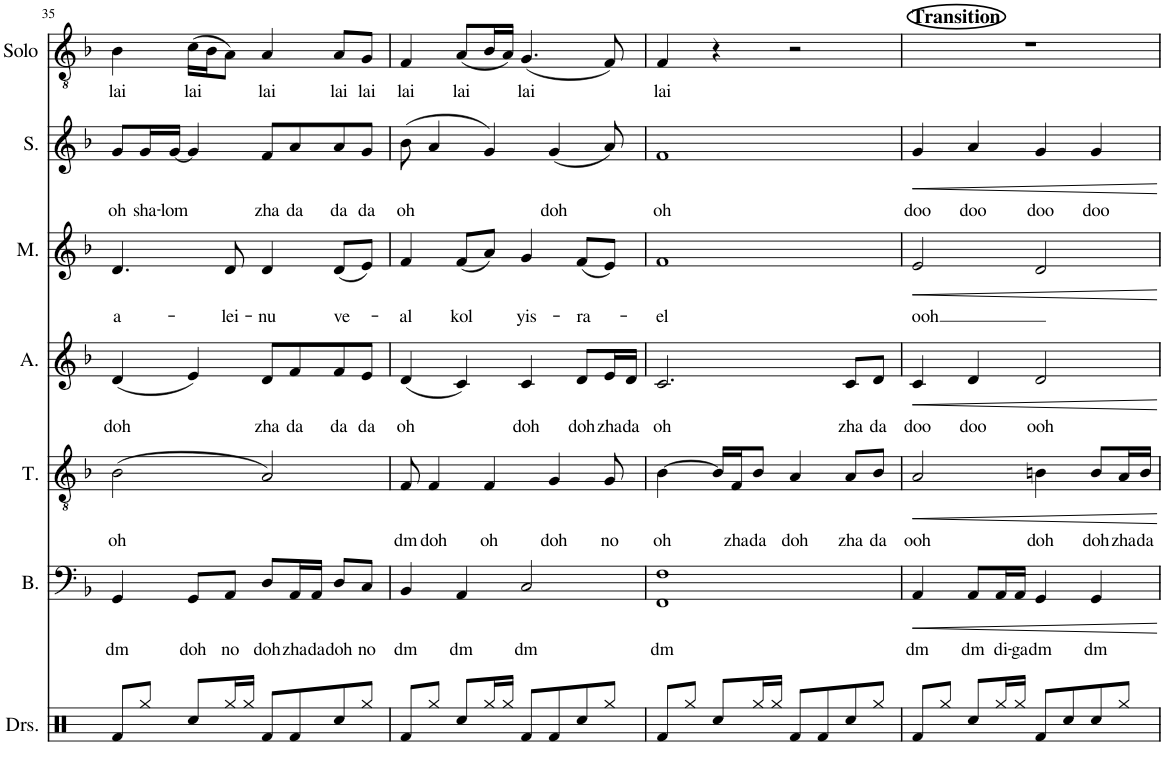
**kern	**text	**kern	**text	**kern	**text	**kern	**text	**kern	**text	**kern	**text
*part6	*part6	*part5	*part5	*part4	*part4	*part3	*part3	*part2	*part2	*part1	*part1
*staff6	*staff6	*staff5	*staff5	*staff4	*staff4	*staff3	*staff3	*staff2	*staff2	*staff1	*staff1
*I"Bass	*	*I"Tenor	*	*I"Alto	*	*I"Mezzo	*	*I"Soprano	*	*I"Solo	*
*I'B.	*	*I'T.	*	*I'A.	*	*I'M.	*	*I'S.	*	*I'Solo	*
!!LO:PB:g=z
*clefF4	*	*clefGv2	*	*clefG2	*	*clefG2	*	*clefG2	*	*clefGv2	*
*k[b-]	*	*k[b-]	*	*k[b-]	*	*k[b-]	*	*k[b-]	*	*k[b-]	*
*M4/4	*	*M4/4	*	*M4/4	*	*M4/4	*	*M4/4	*	*M4/4	*
=35	=35	=35	=35	=35	=35	=35	=35	=35	=35	=35	=35
!	!LO:LY:b	!	!LO:LY:b	!	!LO:LY:b	!	!LO:LY:b	!	!LO:LY:b	!	!LO:LY:b
4GG/	dm	(2B-\	oh	(4d/	doh	4.d/	a-	8g/L	oh	4B-\	lai
!	!	!	!	!	!	!	!	!	!LO:LY:b	!	!
.	.	.	.	.	.	.	.	16g/L	sha-	.	.
!	!	!	!	!	!	!	!	!	!LO:LY:b	!	!
.	.	.	.	.	.	.	.	[16g/JJ	-lom	.	.
!	!LO:LY:b	!	!	!	!	!	!	!	!	!	!LO:LY:b
8GG/L	doh	.	.	4e/)	.	.	.	4g/]	.	(16c\LL	lai
.	.	.	.	.	.	.	.	.	.	16B-\J	.
!	!LO:LY:b	!	!	!	!	!	!LO:LY:b	!	!	!	!
8AA/J	no	.	.	.	.	8d/	-lei-	.	.	8A\J)	.
!	!LO:LY:b	!	!	!	!LO:LY:b	!	!LO:LY:b	!	!LO:LY:b	!	!LO:LY:b
8D/L	doh	2A/)	.	8d/L	zha	4d/	-nu	8f/L	zha	4A/	lai
!	!LO:LY:b	!	!	!	!LO:LY:b	!	!	!	!LO:LY:b	!	!
16AA/L	zha	.	.	8f/	da	.	.	8a/	da	.	.
!	!LO:LY:b	!	!	!	!	!	!	!	!	!	!
16AA/JJ	da	.	.	.	.	.	.	.	.	.	.
!	!LO:LY:b	!	!	!	!LO:LY:b	!	!LO:LY:b	!	!LO:LY:b	!	!LO:LY:b
8D/L	doh	.	.	8f/	da	(8d/L	ve-	8a/	da	8A/L	lai
!	!LO:LY:b	!	!	!	!LO:LY:b	!	!	!	!LO:LY:b	!	!LO:LY:b
8C/J	no	.	.	8e/J	da	8e/J)	.	8g/J	da	8G/J	lai
=36	=36	=36	=36	=36	=36	=36	=36	=36	=36	=36	=36
!	!LO:LY:b	!	!LO:LY:b	!	!LO:LY:b	!	!LO:LY:b	!	!LO:LY:b	!	!LO:LY:b
4BB-/	dm	8F/	dm	(4d/	oh	4f/	-al	(8b-\	oh	4F/	lai
!	!	!	!LO:LY:b	!	!	!	!	!	!	!	!
.	.	4F/	doh	.	.	.	.	4a/	.	.	.
!	!LO:LY:b	!	!	!	!	!	!LO:LY:b	!	!	!	!LO:LY:b
4AA/	dm	.	.	4c/)	.	(8f/L	kol	.	.	(8A/L	lai
!	!	!	!LO:LY:b	!	!	!	!	!	!	!	!
.	.	4F/	oh	.	.	8a/J)	.	4g/)	.	16B-/L	.
.	.	.	.	.	.	.	.	.	.	16A/JJ)	.
!	!LO:LY:b	!	!	!	!LO:LY:b	!	!LO:LY:b	!	!	!	!LO:LY:b
2C/	dm	.	.	4c/	doh	4g/	yis-	.	.	(4.G/	lai
!	!	!	!LO:LY:b	!	!	!	!	!	!LO:LY:b	!	!
.	.	4G/	doh	.	.	.	.	(4g/	doh	.	.
!	!	!	!	!	!LO:LY:b	!	!LO:LY:b	!	!	!	!
.	.	.	.	8d/L	doh	(8f/L	-ra-	.	.	.	.
!	!	!	!LO:LY:b	!	!LO:LY:b	!	!	!	!	!	!
.	.	8G/	no	16e/L	zha	8e/J)	.	8a/)	.	8F/)	.
!	!	!	!	!	!LO:LY:b	!	!	!	!	!	!
.	.	.	.	16d/JJ	da	.	.	.	.	.	.
=37	=37	=37	=37	=37	=37	=37	=37	=37	=37	=37	=37
!	!LO:LY:b	!	!LO:LY:b	!	!LO:LY:b	!	!LO:LY:b	!	!LO:LY:b	!	!LO:LY:b
1FF 1F	dm	[4B-\	oh	2.c/	oh	1f	-el	1f	oh	4F/	lai
.	.	16B-/LL]	.	.	.	.	.	.	.	4r	.
!	!	!	!LO:LY:b	!	!	!	!	!	!	!	!
.	.	16F/J	zha	.	.	.	.	.	.	.	.
!	!	!	!LO:LY:b	!	!	!	!	!	!	!	!
.	.	8B-/J	da	.	.	.	.	.	.	.	.
!	!	!	!LO:LY:b	!	!	!	!	!	!	!	!
.	.	4A/	doh	.	.	.	.	.	.	2r	.
!	!	!	!LO:LY:b	!	!LO:LY:b	!	!	!	!	!	!
.	.	8A/L	zha	8c/L	zha	.	.	.	.	.	.
!	!	!	!LO:LY:b	!	!LO:LY:b	!	!	!	!	!	!
.	.	8B-/J	da	8d/J	da	.	.	.	.	.	.
=38	=38	=38	=38	=38	=38	=38	=38	=38	=38	=38	=38
!	!	!	!	!	!	!	!	!	!	!LO:TX:a:B:t=Transition	!
!	!LO:LY:b	!	!LO:LY:b	!	!LO:LY:b	!	!LO:LY:b	!	!LO:LY:b	!	!
4AA/	dm	2A/	ooh	4c/	doo	2e/	ooh	4g/	doo	1r	.
!	!LO:LY:b	!	!	!	!LO:LY:b	!	!	!	!LO:LY:b	!	!
8AA/L	dm	.	.	4d/	doo	.	.	4a/	doo	.	.
!	!LO:LY:b	!	!	!	!	!	!	!	!	!	!
16AA/L	di-	.	.	.	.	.	.	.	.	.	.
!	!LO:LY:b	!	!	!	!	!	!	!	!	!	!
16AA/JJ	-ga	.	.	.	.	.	.	.	.	.	.
!	!LO:LY:b	!	!LO:LY:b	!	!LO:LY:b	!	!	!	!LO:LY:b	!	!
4GG/	dm	4Bn\	doh	2d/	ooh	2d/	.	4g/	doo	.	.
!	!LO:LY:b	!	!LO:LY:b	!	!	!	!	!	!LO:LY:b	!	!
4GG/	dm	8B/L	doh	.	.	.	.	4g/	doo	.	.
!	!	!	!LO:LY:b	!	!	!	!	!	!	!	!
.	.	16A/L	zha	.	.	.	.	.	.	.	.
!	!	!	!LO:LY:b	!	!	!	!	!	!	!	!
.	.	16B/JJ	da	.	.	.	.	.	.	.	.
=	=	=	=	=	=	=	=	=	=	=	=
*-	*-	*-	*-	*-	*-	*-	*-	*-	*-	*-	*-
